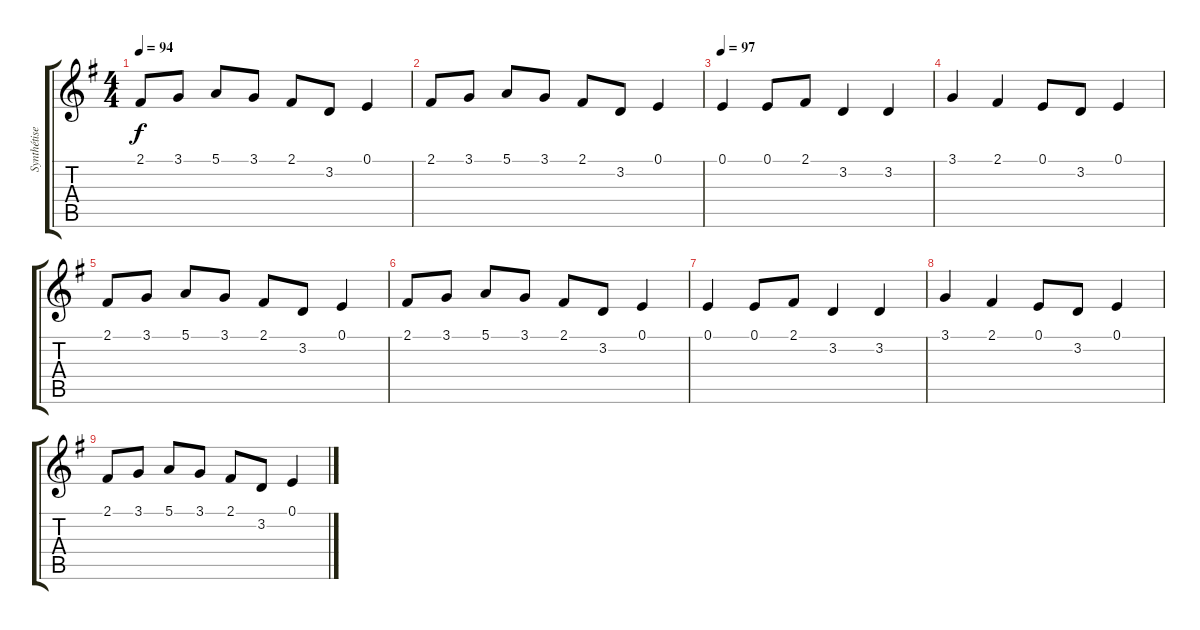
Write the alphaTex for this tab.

\track ("Synthétiseur 2" "Synthétise") {instrument electricgrandpiano}
\staff {score tabs}
\tuning (E4 B3 G3 D3 A2 E2) {hide}
\ts (4 4)
\tempo 94
\clef g2
\ks g
2.1.8{dy f} 3.1.8 5.1.8 3.1.8 2.1.8 3.2.8 0.1.4 |
2.1.8 3.1.8 5.1.8 3.1.8 2.1.8 3.2.8 0.1.4 |
\tempo 97
0.1.4 0.1.8 2.1.8 3.2.4 3.2.4 |
3.1.4 2.1.4 0.1.8 3.2.8 0.1.4 |
2.1.8 3.1.8 5.1.8 3.1.8 2.1.8 3.2.8 0.1.4 |
2.1.8 3.1.8 5.1.8 3.1.8 2.1.8 3.2.8 0.1.4 |
0.1.4 0.1.8 2.1.8 3.2.4 3.2.4 |
3.1.4 2.1.4 0.1.8 3.2.8 0.1.4 |
2.1.8 3.1.8 5.1.8 3.1.8 2.1.8 3.2.8 0.1.4
